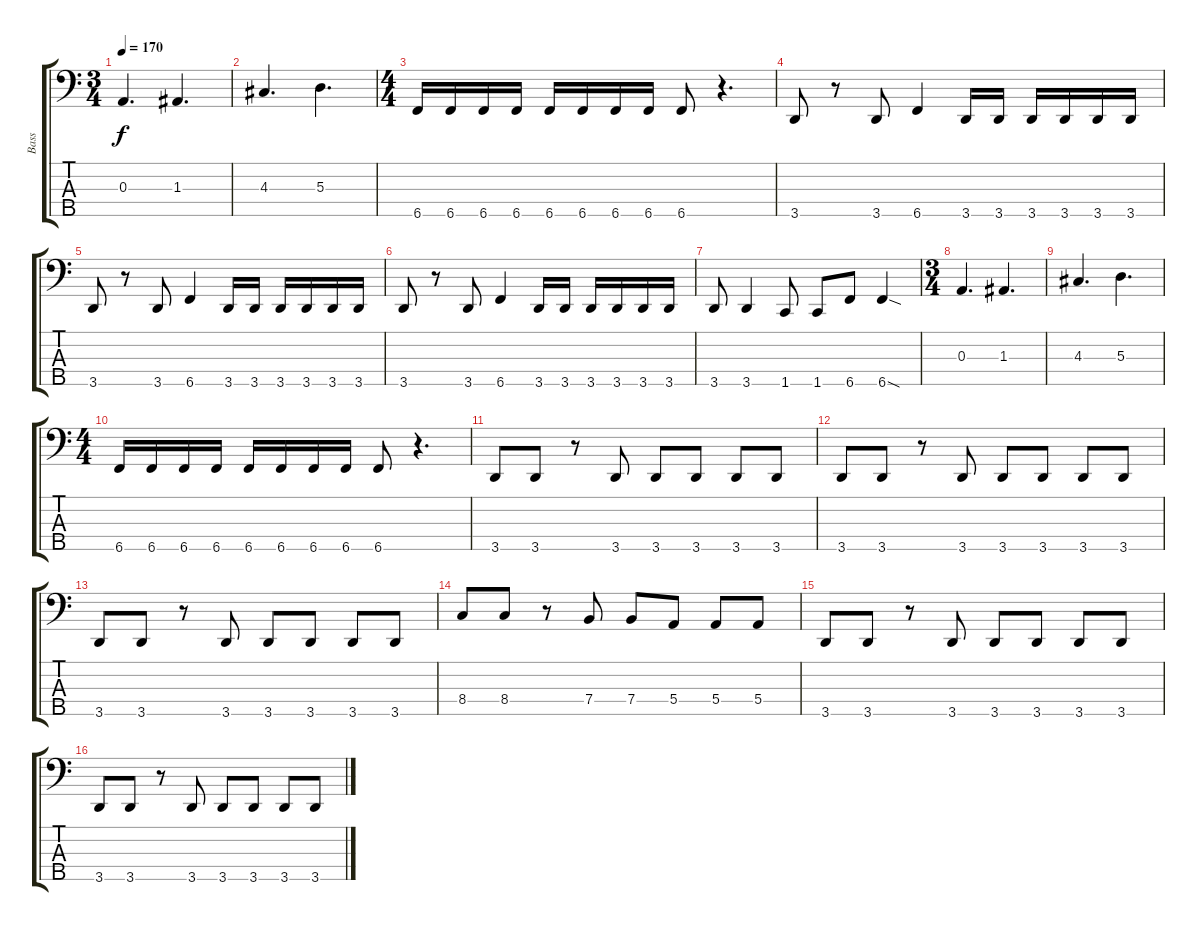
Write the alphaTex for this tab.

\track ("Bass" "Bass") {instrument electricbassfinger}
\staff {score tabs}
\tuning (G2 D2 A1 E1 B0) {hide}
\ts (3 4)
\tempo 170
\clef f4
\ks c
0.3.4{d dy f} 1.3.4{d} |
4.3.4{d} 5.3.4{d} |
\ts (4 4)
6.5.16 6.5.16 6.5.16 6.5.16 6.5.16 6.5.16 6.5.16 6.5.16 6.5.8 r.4{d} |
3.5.8 r.8 3.5.8 6.5.4 3.5.16 3.5.16 3.5.16 3.5.16 3.5.16 3.5.16 |
3.5.8 r.8 3.5.8 6.5.4 3.5.16 3.5.16 3.5.16 3.5.16 3.5.16 3.5.16 |
3.5.8 r.8 3.5.8 6.5.4 3.5.16 3.5.16 3.5.16 3.5.16 3.5.16 3.5.16 |
3.5.8 3.5.4 1.5.8 1.5.8 6.5.8 6.5{sod}.4 |
\ts (3 4)
0.3.4{d} 1.3.4{d} |
4.3.4{d} 5.3.4{d} |
\ts (4 4)
6.5.16 6.5.16 6.5.16 6.5.16 6.5.16 6.5.16 6.5.16 6.5.16 6.5.8 r.4{d} |
3.5.8 3.5.8 r.8 3.5.8 3.5.8 3.5.8 3.5.8 3.5.8 |
3.5.8 3.5.8 r.8 3.5.8 3.5.8 3.5.8 3.5.8 3.5.8 |
3.5.8 3.5.8 r.8 3.5.8 3.5.8 3.5.8 3.5.8 3.5.8 |
8.4.8 8.4.8 r.8 7.4.8 7.4.8 5.4.8 5.4.8 5.4.8 |
3.5.8 3.5.8 r.8 3.5.8 3.5.8 3.5.8 3.5.8 3.5.8 |
3.5.8 3.5.8 r.8 3.5.8 3.5.8 3.5.8 3.5.8 3.5.8
